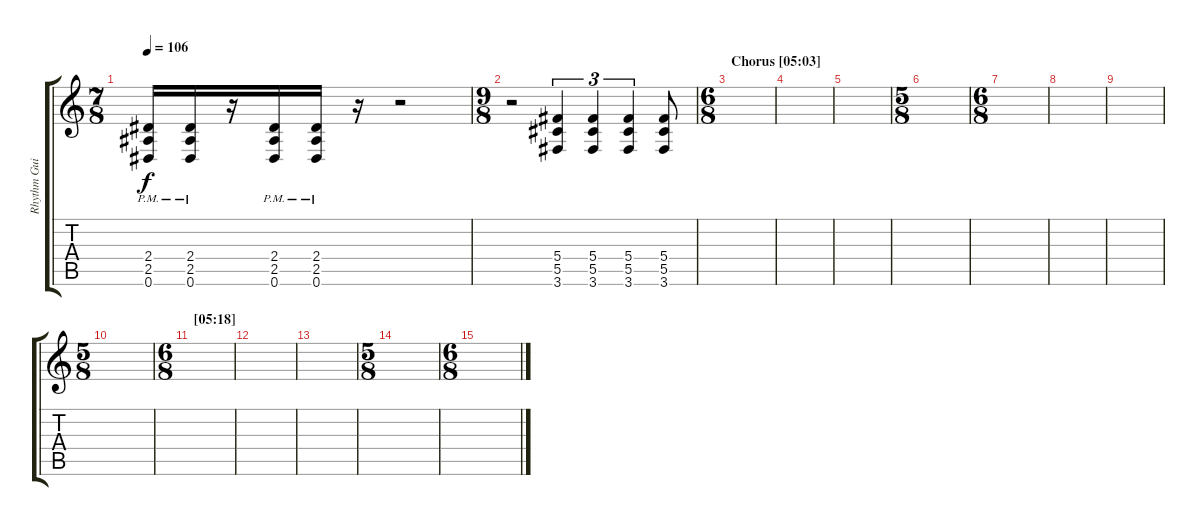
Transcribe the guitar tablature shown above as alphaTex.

\track ("Rhythm Guitar" "Rhythm Gui") {instrument distortionguitar}
\staff {score tabs}
\tuning (Eb4 Bb3 Gb3 Db3 Ab2 Eb2) {hide}
\ts (7 8)
\tempo 106
\clef g2
\ks c
(2.4{pm} 2.5 0.6).16{dy f} (2.4{pm} 2.5 0.6).16 r.16 (2.4{pm} 2.5 0.6).16 (2.4{pm} 2.5 0.6).16 r.16 r.2 |
\ts (9 8)
r.2 (5.4 5.5 3.6).4{tu (3 2)} (5.4 5.5 3.6).4{tu (3 2)} (5.4 5.5 3.6).4{tu (3 2)} (5.4 5.5 3.6).8 |
\ts (6 8)
\section ("" "Chorus [05:03]")
|
|
|
\ts (5 8)
|
\ts (6 8)
\section ("" "")
|
|
|
\ts (5 8)
|
\ts (6 8)
\section ("" "[05:18]")
|
|
|
\ts (5 8)
|
\ts (6 8)
\section ("" "")
